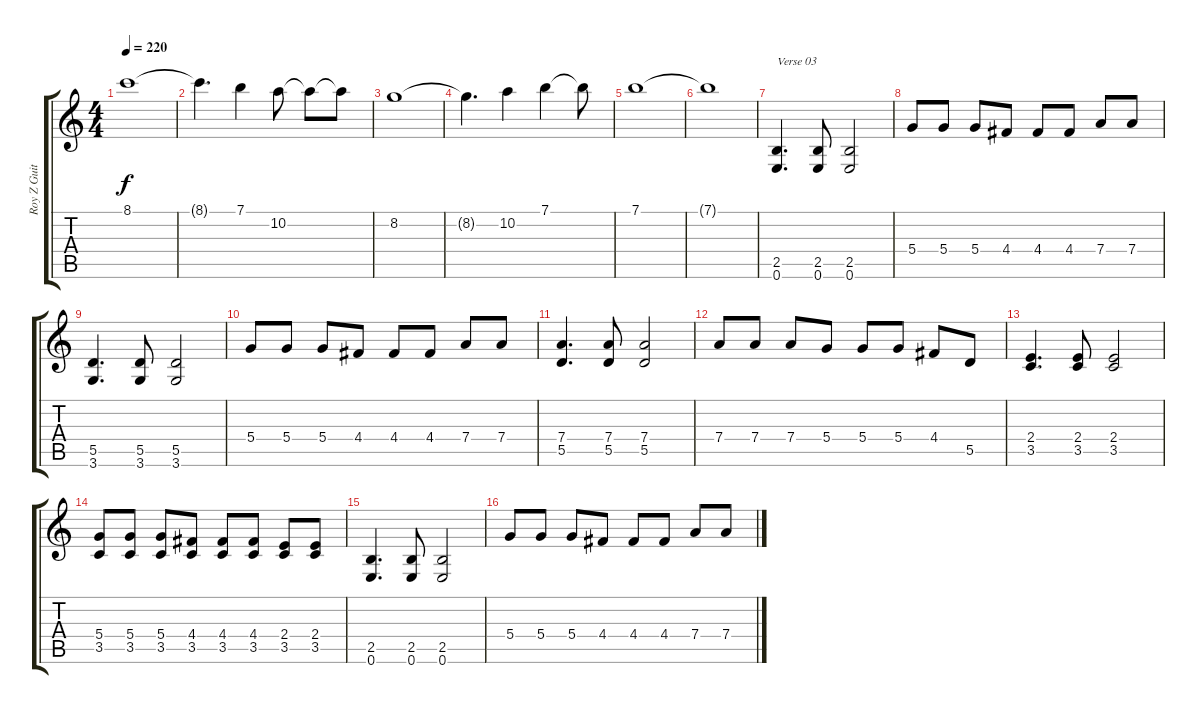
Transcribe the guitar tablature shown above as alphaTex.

\track ("Roy Z Guitar 02" "Roy Z Guit") {instrument distortionguitar}
\staff {score tabs}
\tuning (E4 B3 G3 D3 A2 E2) {hide}
\ts (4 4)
\tempo 220
\clef g2
\ks c
8.1.1{dy f} |
8.1{t}.4{d} 7.1.4 10.2.8 10.2{t}.8 10.2{t}.8 |
8.2.1 |
8.2{t}.4{d} 10.2.4 7.1.4 7.1{t}.8 |
7.1.1 |
7.1{t}.1 |
(2.5 0.6).4{d txt "Verse 03"} (2.5 0.6).8 (2.5 0.6).2 |
5.4.8 5.4.8 5.4.8 4.4.8 4.4.8 4.4.8 7.4.8 7.4.8 |
(5.5 3.6).4{d} (5.5 3.6).8 (5.5 3.6).2 |
5.4.8 5.4.8 5.4.8 4.4.8 4.4.8 4.4.8 7.4.8 7.4.8 |
(7.4 5.5).4{d} (7.4 5.5).8 (7.4 5.5).2 |
7.4.8 7.4.8 7.4.8 5.4.8 5.4.8 5.4.8 4.4.8 5.5.8 |
(2.4 3.5).4{d} (2.4 3.5).8 (2.4 3.5).2 |
(5.4 3.5).8 (5.4 3.5).8 (5.4 3.5).8 (4.4 3.5).8 (4.4 3.5).8 (4.4 3.5).8 (2.4 3.5).8 (2.4 3.5).8 |
(2.5 0.6).4{d} (2.5 0.6).8 (2.5 0.6).2 |
5.4.8 5.4.8 5.4.8 4.4.8 4.4.8 4.4.8 7.4.8 7.4.8
